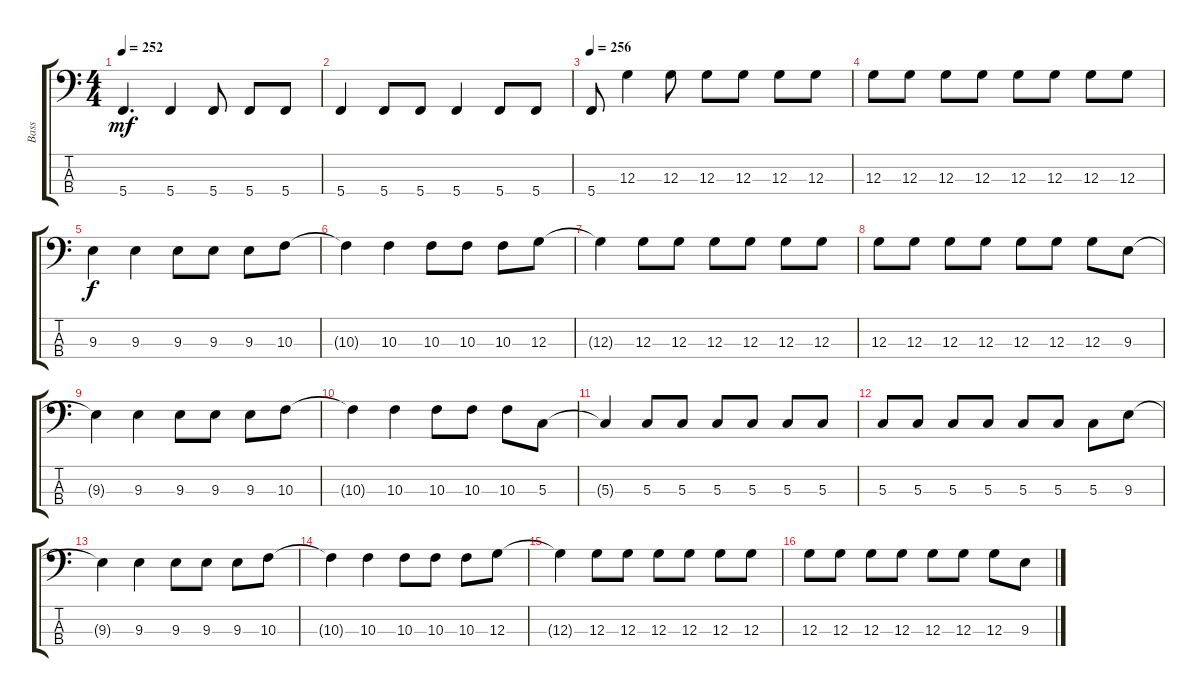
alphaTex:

\track ("Bass" "Bass") {instrument electricbasspick}
\staff {score tabs}
\tuning (F2 C2 G1 C1) {hide}
\ts (4 4)
\tempo 252
\clef f4
\ks c
5.4.4{d dy mf} 5.4.4 5.4.8 5.4.8 5.4.8 |
5.4.4 5.4.8 5.4.8 5.4.4 5.4.8 5.4.8 |
\tempo 256
5.4.8 12.3.4 12.3.8 12.3.8 12.3.8 12.3.8 12.3.8 |
12.3.8 12.3.8 12.3.8 12.3.8 12.3.8 12.3.8 12.3.8 12.3.8 |
9.3.4{dy f} 9.3.4 9.3.8 9.3.8 9.3.8 10.3.8 |
10.3{t}.4 10.3.4 10.3.8 10.3.8 10.3.8 12.3.8 |
12.3{t}.4 12.3.8 12.3.8 12.3.8 12.3.8 12.3.8 12.3.8 |
12.3.8 12.3.8 12.3.8 12.3.8 12.3.8 12.3.8 12.3.8 9.3.8 |
9.3{t}.4 9.3.4 9.3.8 9.3.8 9.3.8 10.3.8 |
10.3{t}.4 10.3.4 10.3.8 10.3.8 10.3.8 5.3.8 |
5.3{t}.4 5.3.8 5.3.8 5.3.8 5.3.8 5.3.8 5.3.8 |
5.3.8 5.3.8 5.3.8 5.3.8 5.3.8 5.3.8 5.3.8 9.3.8 |
9.3{t}.4 9.3.4 9.3.8 9.3.8 9.3.8 10.3.8 |
10.3{t}.4 10.3.4 10.3.8 10.3.8 10.3.8 12.3.8 |
12.3{t}.4 12.3.8 12.3.8 12.3.8 12.3.8 12.3.8 12.3.8 |
12.3.8 12.3.8 12.3.8 12.3.8 12.3.8 12.3.8 12.3.8 9.3.8
